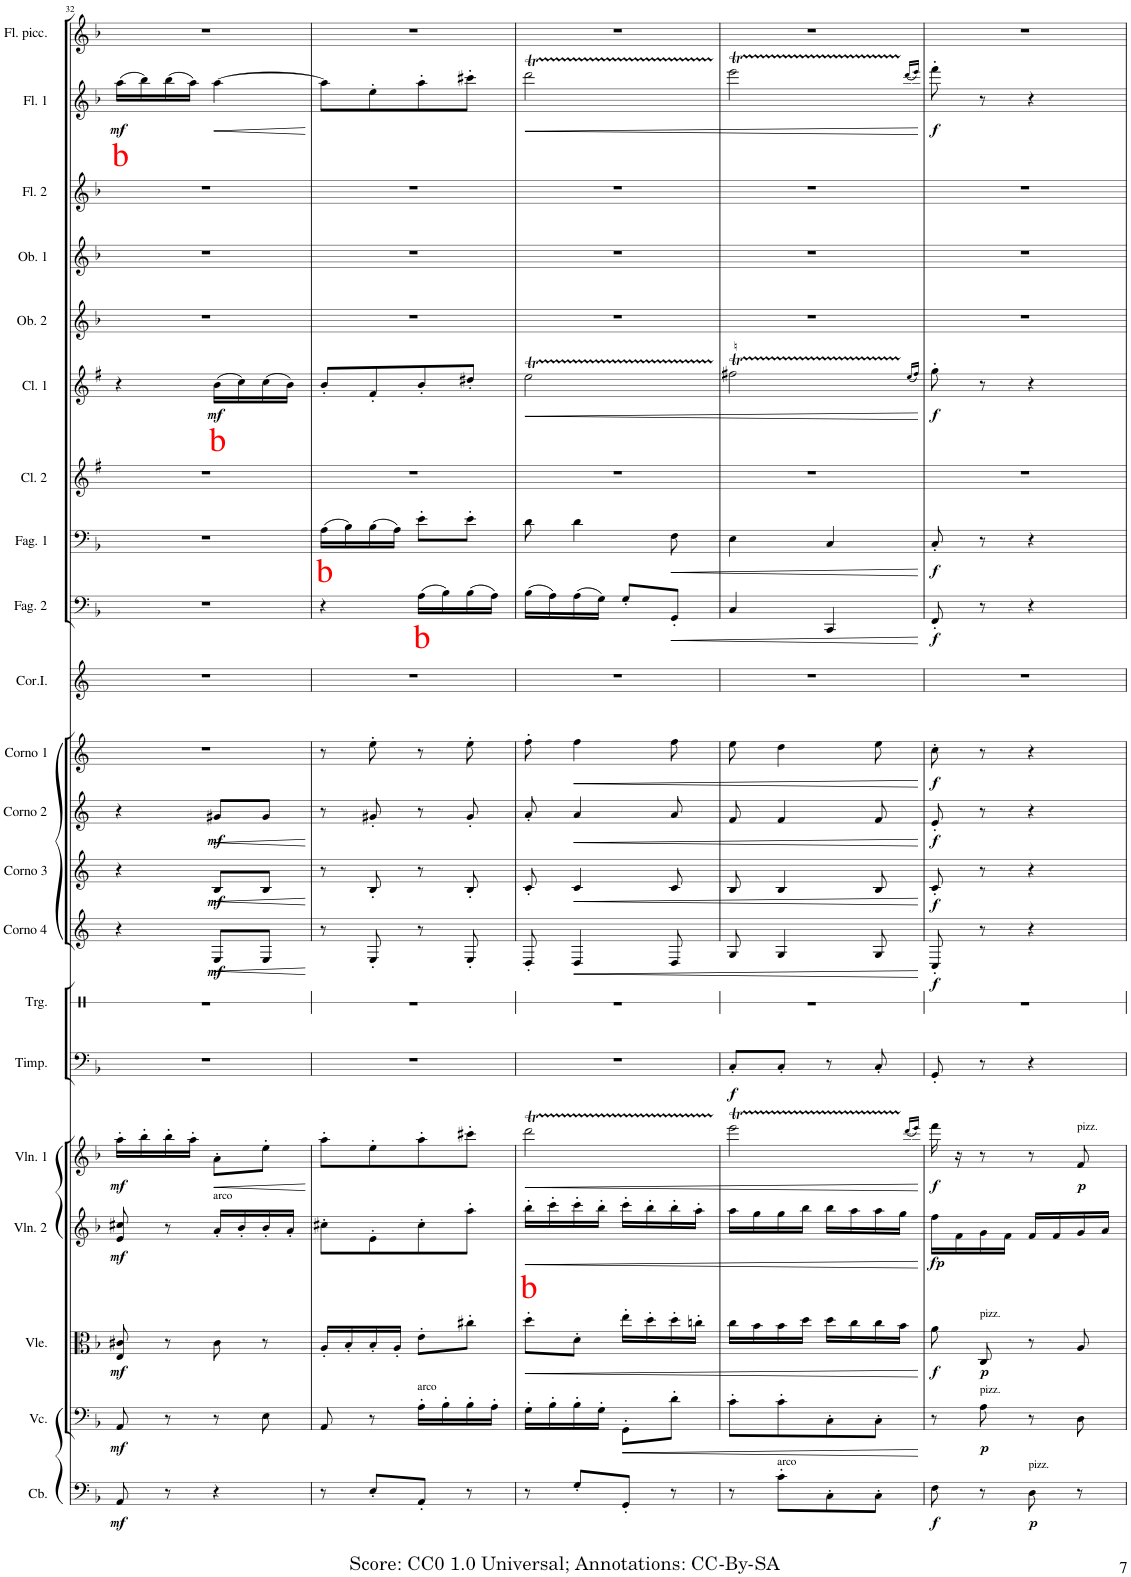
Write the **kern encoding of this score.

**kern	**dynam	**kern	**dynam	**kern	**dynam	**kern	**text	**dynam	**kern	**dynam	**kern	**dynam	**kern	**kern	**dynam	**kern	**dynam	**kern	**dynam	**kern	**dynam	**kern	**kern	**text	**dynam	**kern	**text	**dynam	**kern	**kern	**text	**dynam	**kern	**kern	**kern	**kern	**text	**dynam	**kern
*part21	*part21	*part20	*part20	*part19	*part19	*part18	*part18	*part18	*part17	*part17	*part16	*part16	*part15	*part14	*part14	*part13	*part13	*part12	*part12	*part11	*part11	*part10	*part9	*part9	*part9	*part8	*part8	*part8	*part7	*part6	*part6	*part6	*part5	*part4	*part3	*part2	*part2	*part2	*part1
*staff21	*staff21	*staff20	*staff20	*staff19	*staff19	*staff18	*staff18	*staff18	*staff17	*staff17	*staff16	*staff16	*staff15	*staff14	*staff14	*staff13	*staff13	*staff12	*staff12	*staff11	*staff11	*staff10	*staff9	*staff9	*staff9	*staff8	*staff8	*staff8	*staff7	*staff6	*staff6	*staff6	*staff5	*staff4	*staff3	*staff2	*staff2	*staff2	*staff1
*I"Contrabassi	*	*I"Violoncelli	*	*I"Viole	*	*I"Violini 2	*	*	*I"Violini  1	*	*I"Timpani	*	*I"Triangolo	*I"Corno in F 4	*	*I"Corno in F 3	*	*I"Corno in F 2	*	*I"Corno in F 1	*	*I"Corno Inglese	*I"Fagotto 2	*	*	*I"Fagotto 1	*	*	*I"Bb Clarinetto 2	*I"Bb Clarinetto 1	*	*	*I"Oboe 2	*I"Oboe 1	*I"Flauto 2	*I"Flauto 1	*	*	*I"Flauto Piccolo
*I'Cb.	*	*I'Vc.	*	*I'Vle.	*	*I'Vln. 2	*	*	*I'Vln. 1	*	*I'Timp.	*	*I'Trg.	*I'Corno 4	*	*I'Corno 3	*	*I'Corno 2	*	*I'Corno 1	*	*I'Cor.I.	*I'Fag. 2	*	*	*I'Fag. 1	*	*	*I'Cl. 2	*I'Cl. 1	*	*	*I'Ob. 2	*I'Ob. 1	*I'Fl. 2	*I'Fl. 1	*	*	*I'Fl. picc.
!!LO:PB:g=z
*clefF4	*	*clefF4	*	*clefC3	*	*clefG2	*	*	*clefG2	*	*clefF4	*	*clefX	*clefG2	*	*clefG2	*	*clefG2	*	*clefG2	*	*clefG2	*clefF4	*	*	*clefF4	*	*	*clefG2	*clefG2	*	*	*clefG2	*clefG2	*clefG2	*clefG2	*	*	*clefG2
*Trd7c12	*	*	*	*	*	*	*	*	*	*	*	*	*	*Trd4c7	*	*Trd4c7	*	*Trd4c7	*	*Trd4c7	*	*Trd4c7	*	*	*	*	*	*	*Trd1c2	*Trd1c2	*	*	*	*	*	*	*	*	*Trd-7c-12
*k[b-]	*	*k[b-]	*	*k[b-]	*	*k[b-]	*	*	*k[b-]	*	*k[b-]	*	*k[]	*k[]	*	*k[]	*	*k[]	*	*k[]	*	*k[]	*k[b-]	*	*	*k[b-]	*	*	*k[f#]	*k[f#]	*	*	*k[b-]	*k[b-]	*k[b-]	*k[b-]	*	*	*k[b-]
*M2/4	*	*M2/4	*	*M2/4	*	*M2/4	*	*	*M2/4	*	*M2/4	*	*M2/4	*M2/4	*	*M2/4	*	*M2/4	*	*M2/4	*	*M2/4	*M2/4	*	*	*M2/4	*	*	*M2/4	*M2/4	*	*	*M2/4	*M2/4	*M2/4	*M2/4	*	*	*M2/4
=32	=32	=32	=32	=32	=32	=32	=32	=32	=32	=32	=32	=32	=32	=32	=32	=32	=32	=32	=32	=32	=32	=32	=32	=32	=32	=32	=32	=32	=32	=32	=32	=32	=32	=32	=32	=32	=32	=32	=32
!	!LO:DY:b	!	!LO:DY:b	!	!LO:DY:b	!	!	!LO:DY:b	!	!LO:DY:b	!	!	!	!	!	!	!	!	!	!	!	!	!	!	!	!	!	!	!	!	!	!	!	!	!	!	!LO:LY:b:color=#FF0000	!LO:DY:b	!
8AA/	mf	8AA/	mf	8E/ 8c#X/	mf	8e/ 8cc#X/	.	mf	16aa'\LL	mf	2r	.	2r	4r	.	4r	.	4r	.	2r	.	2r	2r	.	.	2r	.	.	2r	4r	.	.	2r	2r	2r	(16aa\LL	b	mf	2r
.	.	.	.	.	.	.	.	.	16bb-'\	.	.	.	.	.	.	.	.	.	.	.	.	.	.	.	.	.	.	.	.	.	.	.	.	.	.	16bb-\)	.	.	.
8r	.	8r	.	8r	.	8r	.	.	16bb-'\	.	.	.	.	.	.	.	.	.	.	.	.	.	.	.	.	.	.	.	.	.	.	.	.	.	.	(16bb-\	.	.	.
.	.	.	.	.	.	.	.	.	16aa'\JJ	.	.	.	.	.	.	.	.	.	.	.	.	.	.	.	.	.	.	.	.	.	.	.	.	.	.	16aa\JJ)	.	.	.
!	!	!	!	!	!	!LO:TX:a:t=arco	!	!	!	!	!	!	!	!	!	!	!	!	!	!	!	!	!	!	!	!	!	!	!	!	!	!	!	!	!	!	!	!	!
!	!	!	!	!	!	!	!	!	!	!LO:HP:b	!	!	!	!	!LO:HP:b	!	!LO:HP:b	!	!LO:HP:b	!	!	!	!	!	!	!	!	!	!	!	!LO:LY:b:color=#FF0000	!	!	!	!	!	!	!LO:HP:b	!
!	!	!	!	!	!	!	!	!	!	!	!	!	!	!	!LO:DY:n=1:b	!	!LO:DY:n=1:b	!	!LO:DY:n=1:b	!	!	!	!	!	!	!	!	!	!	!	!	!LO:DY:b	!	!	!	!	!	!	!
4r	.	8r	.	8c#\	.	16a'/LL	.	.	8a'\L	<	.	.	.	8E/L	< mf	8B/L	< mf	8g#X/L	< mf	.	.	.	.	.	.	.	.	.	.	(16b\LL	b	mf	.	.	.	[4aa\	.	<	.
.	.	.	.	.	.	16b-'/	.	.	.	.	.	.	.	.	.	.	.	.	.	.	.	.	.	.	.	.	.	.	.	16cc\)	.	.	.	.	.	.	.	.	.
.	.	8E\	.	8r	.	16b-'/	.	.	8ee'\J	.	.	.	.	8E/J	.	8B/J	.	8g#/J	.	.	.	.	.	.	.	.	.	.	.	(16cc\	.	.	.	.	.	.	.	.	.
.	.	.	.	.	.	16a'/JJ	.	.	.	.	.	.	.	.	.	.	.	.	.	.	.	.	.	.	.	.	.	.	.	16b\JJ)	.	.	.	.	.	.	.	.	.
.	.	.	.	.	.	.	.	.	.	[	.	.	.	.	[	.	[	.	[	.	.	.	.	.	.	.	.	.	.	.	.	.	.	.	.	.	.	[	.
=33	=33	=33	=33	=33	=33	=33	=33	=33	=33	=33	=33	=33	=33	=33	=33	=33	=33	=33	=33	=33	=33	=33	=33	=33	=33	=33	=33	=33	=33	=33	=33	=33	=33	=33	=33	=33	=33	=33	=33
!	!	!	!	!	!	!	!	!	!	!	!	!	!	!	!	!	!	!	!	!	!	!	!	!	!	!	!LO:LY:b:color=#FF0000	!	!	!	!	!	!	!	!	!	!	!	!
8r	.	8AA/	.	16A'/LL	.	8cc#X'\L	.	.	8aa'\L	.	2r	.	2r	8r	.	8r	.	8r	.	8r	.	2r	4r	.	.	(16A\LL	b	.	2r	8b'/L	.	.	2r	2r	2r	8aa\L]	.	.	2r
.	.	.	.	16B-'/	.	.	.	.	.	.	.	.	.	.	.	.	.	.	.	.	.	.	.	.	.	16B-\)	.	.	.	.	.	.	.	.	.	.	.	.	.
8E'/L	.	8r	.	16B-'/	.	8e'\	.	.	8ee'\	.	.	.	.	8E'/	.	8B'/	.	8g#X'/	.	8ee'\	.	.	.	.	.	(16B-\	.	.	.	8f#'/	.	.	.	.	.	8ee'\	.	.	.
.	.	.	.	16A'/JJ	.	.	.	.	.	.	.	.	.	.	.	.	.	.	.	.	.	.	.	.	.	16A\JJ)	.	.	.	.	.	.	.	.	.	.	.	.	.
!	!	!LO:TX:a:t=arco	!	!	!	!	!	!	!	!	!	!	!	!	!	!	!	!	!	!	!	!	!	!	!	!	!	!	!	!	!	!	!	!	!	!	!	!	!
!	!	!	!	!	!	!	!	!	!	!	!	!	!	!	!	!	!	!	!	!	!	!	!	!LO:LY:b:color=#FF0000	!	!	!	!	!	!	!	!	!	!	!	!	!	!	!
8AA'/J	.	16A'\LL	.	8e'\L	.	8cc#'\	.	.	8aa'\	.	.	.	.	8r	.	8r	.	8r	.	8r	.	.	(16A\LL	b	.	8e'\L	.	.	.	8b'/	.	.	.	.	.	8aa'\	.	.	.
.	.	16B-'\	.	.	.	.	.	.	.	.	.	.	.	.	.	.	.	.	.	.	.	.	16B-\)	.	.	.	.	.	.	.	.	.	.	.	.	.	.	.	.
8r	.	16B-'\	.	8cc#X'\J	.	8aa'\J	.	.	8ccc#X'\J	.	.	.	.	8E'/	.	8B'/	.	8g#'/	.	8ee'\	.	.	(16B-\	.	.	8e'\J	.	.	.	8dd#X'/J	.	.	.	.	.	8ccc#X'\J	.	.	.
.	.	16A'\JJ	.	.	.	.	.	.	.	.	.	.	.	.	.	.	.	.	.	.	.	.	16A\JJ)	.	.	.	.	.	.	.	.	.	.	.	.	.	.	.	.
=34	=34	=34	=34	=34	=34	=34	=34	=34	=34	=34	=34	=34	=34	=34	=34	=34	=34	=34	=34	=34	=34	=34	=34	=34	=34	=34	=34	=34	=34	=34	=34	=34	=34	=34	=34	=34	=34	=34	=34
!	!	!	!	!	!LO:HP:b	!	!LO:LY:b:color=#FF0000	!LO:HP:b	!	!LO:HP:b	!	!	!	!	!	!	!	!	!	!	!	!	!	!	!	!	!	!	!	!	!	!LO:HP:b	!	!	!	!	!	!LO:HP:b	!
8r	.	16G'\LL	.	8dd'\L	<	16bb-'\LL	b	<	2dddT\	<	2r	.	2r	8D'/	.	8c'/	.	8a'/	.	8ff'\	.	2r	(16B-\LL	.	.	8d\	.	.	2r	2eeT\	.	<	2r	2r	2r	2dddT\	.	<	2r
.	.	16B-'\	.	.	.	16ccc'\	.	.	.	.	.	.	.	.	.	.	.	.	.	.	.	.	16A\)	.	.	.	.	.	.	.	.	.	.	.	.	.	.	.	.
!	!	!	!	!	!	!	!	!	!	!	!	!	!	!	!LO:HP:b	!	!LO:HP:b	!	!LO:HP:b	!	!LO:HP:b	!	!	!	!	!	!	!	!	!	!	!	!	!	!	!	!	!	!
8G'/L	.	16B-'\	.	8d'\J	.	16ccc'\	.	.	.	.	.	.	.	4D/	<	4c/	<	4a/	<	4ff\	<	.	(16A\	.	.	4d\	.	.	.	.	.	.	.	.	.	.	.	.	.
.	.	16G'\JJ	.	.	.	16bb-'\JJ	.	.	.	.	.	.	.	.	.	.	.	.	.	.	.	.	16G\JJ)	.	.	.	.	.	.	.	.	.	.	.	.	.	.	.	.
!	!	!	!LO:HP:b	!	!	!	!	!	!	!	!	!	!	!	!	!	!	!	!	!	!	!	!	!	!	!	!	!	!	!	!	!	!	!	!	!	!	!	!
8GG'/J	.	8GG'\L	<	16ee'\LL	.	16ccc'\LL	.	.	.	.	.	.	.	.	.	.	.	.	.	.	.	.	8G'/L	.	.	.	.	.	.	.	.	.	.	.	.	.	.	.	.
.	.	.	.	16dd'\	.	16bb-'\	.	.	.	.	.	.	.	.	.	.	.	.	.	.	.	.	.	.	.	.	.	.	.	.	.	.	.	.	.	.	.	.	.
!	!	!	!	!	!	!	!	!	!	!	!	!	!	!	!	!	!	!	!	!	!	!	!	!	!LO:HP:b	!	!	!LO:HP:b	!	!	!	!	!	!	!	!	!	!	!
8r	.	8d'\J	.	16dd'\	.	16bb-'\	.	.	.	.	.	.	.	8D/	.	8c/	.	8a/	.	8ff\	.	.	8GG'/J	.	<	8F\	.	<	.	.	.	.	.	.	.	.	.	.	.
.	.	.	.	16ccn'\JJ	.	16aa'\JJ	.	.	.	.	.	.	.	.	.	.	.	.	.	.	.	.	.	.	.	.	.	.	.	.	.	.	.	.	.	.	.	.	.
=35	=35	=35	=35	=35	=35	=35	=35	=35	=35	=35	=35	=35	=35	=35	=35	=35	=35	=35	=35	=35	=35	=35	=35	=35	=35	=35	=35	=35	=35	=35	=35	=35	=35	=35	=35	=35	=35	=35	=35
!	!	!	!	!	!	!	!	!	!	!	!	!LO:DY:b	!	!	!	!	!	!	!	!	!	!	!	!	!	!	!	!	!	!	!	!	!	!	!	!	!	!	!
8r	.	8c'\L	.	16cc\LL	.	16aa\LL	.	.	2eeet\	.	8C'/L	f	2r	8G/	.	8B/	.	8f/	.	8ee\	.	2r	4C/	.	.	4E\	.	.	2r	2ff#Xt\	.	.	2r	2r	2r	2eeet\	.	.	2r
.	.	.	.	16b-\	.	16gg\	.	.	.	.	.	.	.	.	.	.	.	.	.	.	.	.	.	.	.	.	.	.	.	.	.	.	.	.	.	.	.	.	.
!LO:TX:a:t=arco	!	!	!	!	!	!	!	!	!	!	!	!	!	!	!	!	!	!	!	!	!	!	!	!	!	!	!	!	!	!	!	!	!	!	!	!	!	!	!
8c'\L	.	8c'\	.	16b-\	.	16gg\	.	.	.	.	8C'/J	.	.	4G/	.	4B/	.	4f/	.	4dd\	.	.	.	.	.	.	.	.	.	.	.	.	.	.	.	.	.	.	.
.	.	.	.	16dd\JJ	.	16bb-\JJ	.	.	.	.	.	.	.	.	.	.	.	.	.	.	.	.	.	.	.	.	.	.	.	.	.	.	.	.	.	.	.	.	.
8C'\	.	8C'\	.	16dd\LL	.	16bb-\LL	.	.	.	.	8r	.	.	.	.	.	.	.	.	.	.	.	4CC/	.	.	4C/	.	.	.	.	.	.	.	.	.	.	.	.	.
.	.	.	.	16cc\	.	16aa\	.	.	.	.	.	.	.	.	.	.	.	.	.	.	.	.	.	.	.	.	.	.	.	.	.	.	.	.	.	.	.	.	.
8C'\J	.	8C'\J	.	16cc\	.	16aa\	.	.	.	.	8C'/	.	.	8G/	.	8B/	.	8f/	.	8ee\	.	.	.	.	.	.	.	.	.	.	.	.	.	.	.	.	.	.	.
.	.	.	.	16b-\JJ	.	16gg\JJ	.	.	.	.	.	.	.	.	.	.	.	.	.	.	.	.	.	.	.	.	.	.	.	.	.	.	.	.	.	.	.	.	.
.	.	.	.	.	.	.	.	.	(16qddd/LL	.	.	.	.	.	.	.	.	.	.	.	.	.	.	.	.	.	.	.	.	(16qee/LL	.	.	.	.	.	(16qddd/LL	.	.	.
.	.	.	.	.	.	.	.	.	16qeee/JJ)	.	.	.	.	.	.	.	.	.	.	.	.	.	.	.	.	.	.	.	.	16qff#/JJ)	.	.	.	.	.	16qeee/JJ)	.	.	.
.	.	.	[	.	[	.	.	[	.	[	.	.	.	.	[	.	[	.	[	.	[	.	.	.	[	.	.	[	.	.	.	[	.	.	.	.	.	[	.
=36	=36	=36	=36	=36	=36	=36	=36	=36	=36	=36	=36	=36	=36	=36	=36	=36	=36	=36	=36	=36	=36	=36	=36	=36	=36	=36	=36	=36	=36	=36	=36	=36	=36	=36	=36	=36	=36	=36	=36
!	!LO:DY:b	!	!	!	!LO:DY:b	!	!	!LO:DY:b	!	!LO:DY:b	!	!	!	!	!LO:DY:b	!	!LO:DY:b	!	!LO:DY:b	!	!LO:DY:b	!	!	!	!LO:DY:b	!	!	!LO:DY:b	!	!	!	!LO:DY:b	!	!	!	!	!	!LO:DY:b	!
8F\	f	8r	.	8a\	f	16ff\LL	.	fp	16fff\	f	8GG'/	.	2r	8C'/	f	8c'/	f	8e'/	f	8cc'\	f	2r	8FF'/	.	f	8C'/	.	f	2r	8gg'\	.	f	2r	2r	2r	8fff'\	.	f	2r
.	.	.	.	.	.	16f\	.	.	16r	.	.	.	.	.	.	.	.	.	.	.	.	.	.	.	.	.	.	.	.	.	.	.	.	.	.	.	.	.	.
!	!	!	!	!LO:TX:a:t=pizz.	!	!	!	!	!	!	!	!	!	!	!	!	!	!	!	!	!	!	!	!	!	!	!	!	!	!	!	!	!	!	!	!	!	!	!
!	!	!LO:TX:a:t=pizz.	!	!	!	!	!	!	!	!	!	!	!	!	!	!	!	!	!	!	!	!	!	!	!	!	!	!	!	!	!	!	!	!	!	!	!	!	!
!	!	!	!LO:DY:b	!	!LO:DY:b	!	!	!	!	!	!	!	!	!	!	!	!	!	!	!	!	!	!	!	!	!	!	!	!	!	!	!	!	!	!	!	!	!	!
8r	.	8A\	p	8C/	p	16g\	.	.	8r	.	8r	.	.	8r	.	8r	.	8r	.	8r	.	.	8r	.	.	8r	.	.	.	8r	.	.	.	.	.	8r	.	.	.
.	.	.	.	.	.	16f\JJ	.	.	.	.	.	.	.	.	.	.	.	.	.	.	.	.	.	.	.	.	.	.	.	.	.	.	.	.	.	.	.	.	.
!LO:TX:a:t=pizz.	!	!	!	!	!	!	!	!	!	!	!	!	!	!	!	!	!	!	!	!	!	!	!	!	!	!	!	!	!	!	!	!	!	!	!	!	!	!	!
!	!LO:DY:b	!	!	!	!	!	!	!	!	!	!	!	!	!	!	!	!	!	!	!	!	!	!	!	!	!	!	!	!	!	!	!	!	!	!	!	!	!	!
8D\	p	8r	.	8r	.	16f/LL	.	.	8r	.	4r	.	.	4r	.	4r	.	4r	.	4r	.	.	4r	.	.	4r	.	.	.	4r	.	.	.	.	.	4r	.	.	.
.	.	.	.	.	.	16f/	.	.	.	.	.	.	.	.	.	.	.	.	.	.	.	.	.	.	.	.	.	.	.	.	.	.	.	.	.	.	.	.	.
!	!	!	!	!	!	!	!	!	!LO:TX:a:t=pizz.	!	!	!	!	!	!	!	!	!	!	!	!	!	!	!	!	!	!	!	!	!	!	!	!	!	!	!	!	!	!
!	!	!	!	!	!	!	!	!	!	!LO:DY:b	!	!	!	!	!	!	!	!	!	!	!	!	!	!	!	!	!	!	!	!	!	!	!	!	!	!	!	!	!
8r	.	8D\	.	8A/	.	16g/	.	.	8f/	p	.	.	.	.	.	.	.	.	.	.	.	.	.	.	.	.	.	.	.	.	.	.	.	.	.	.	.	.	.
.	.	.	.	.	.	16a/JJ	.	.	.	.	.	.	.	.	.	.	.	.	.	.	.	.	.	.	.	.	.	.	.	.	.	.	.	.	.	.	.	.	.
=	=	=	=	=	=	=	=	=	=	=	=	=	=	=	=	=	=	=	=	=	=	=	=	=	=	=	=	=	=	=	=	=	=	=	=	=	=	=	=
*-	*-	*-	*-	*-	*-	*-	*-	*-	*-	*-	*-	*-	*-	*-	*-	*-	*-	*-	*-	*-	*-	*-	*-	*-	*-	*-	*-	*-	*-	*-	*-	*-	*-	*-	*-	*-	*-	*-	*-
